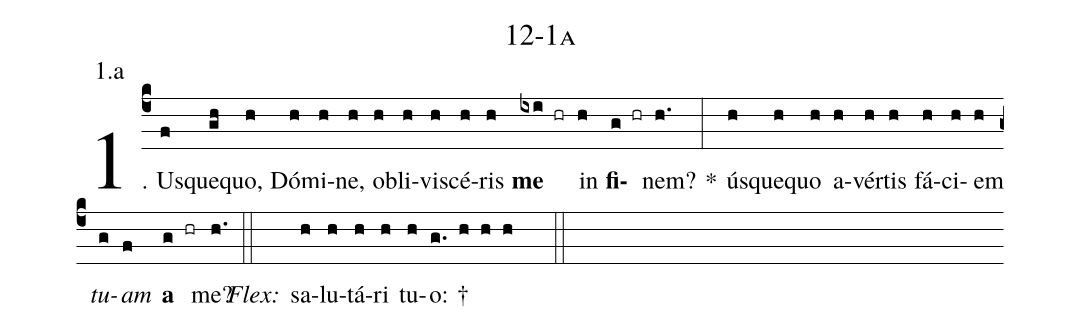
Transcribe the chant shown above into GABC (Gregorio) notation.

name: 12-1a;
annotation: 1.a;
%%
(c4)1. Us(f)que(gh)quo,(h) Dó(h)mi(h)ne,(h) ob(h)li(h)vi(h)scé(h)ris(h) <b>me</b>(ixi hr) in(h) <b>fi</b>(g hr)nem?(h.) *(:) ús(h)que(h)quo(h) a(h)vér(h)tis(h) fá(h)ci(h)em(h) <i>tu</i>(g)<i>am</i>(f) <b>a</b>(g hr) me?(h.) (::)
<i>Flex:</i>()  sa(h)lu(h)tá(h)ri(h) tu(h)o: †(g. h h h  ::)
